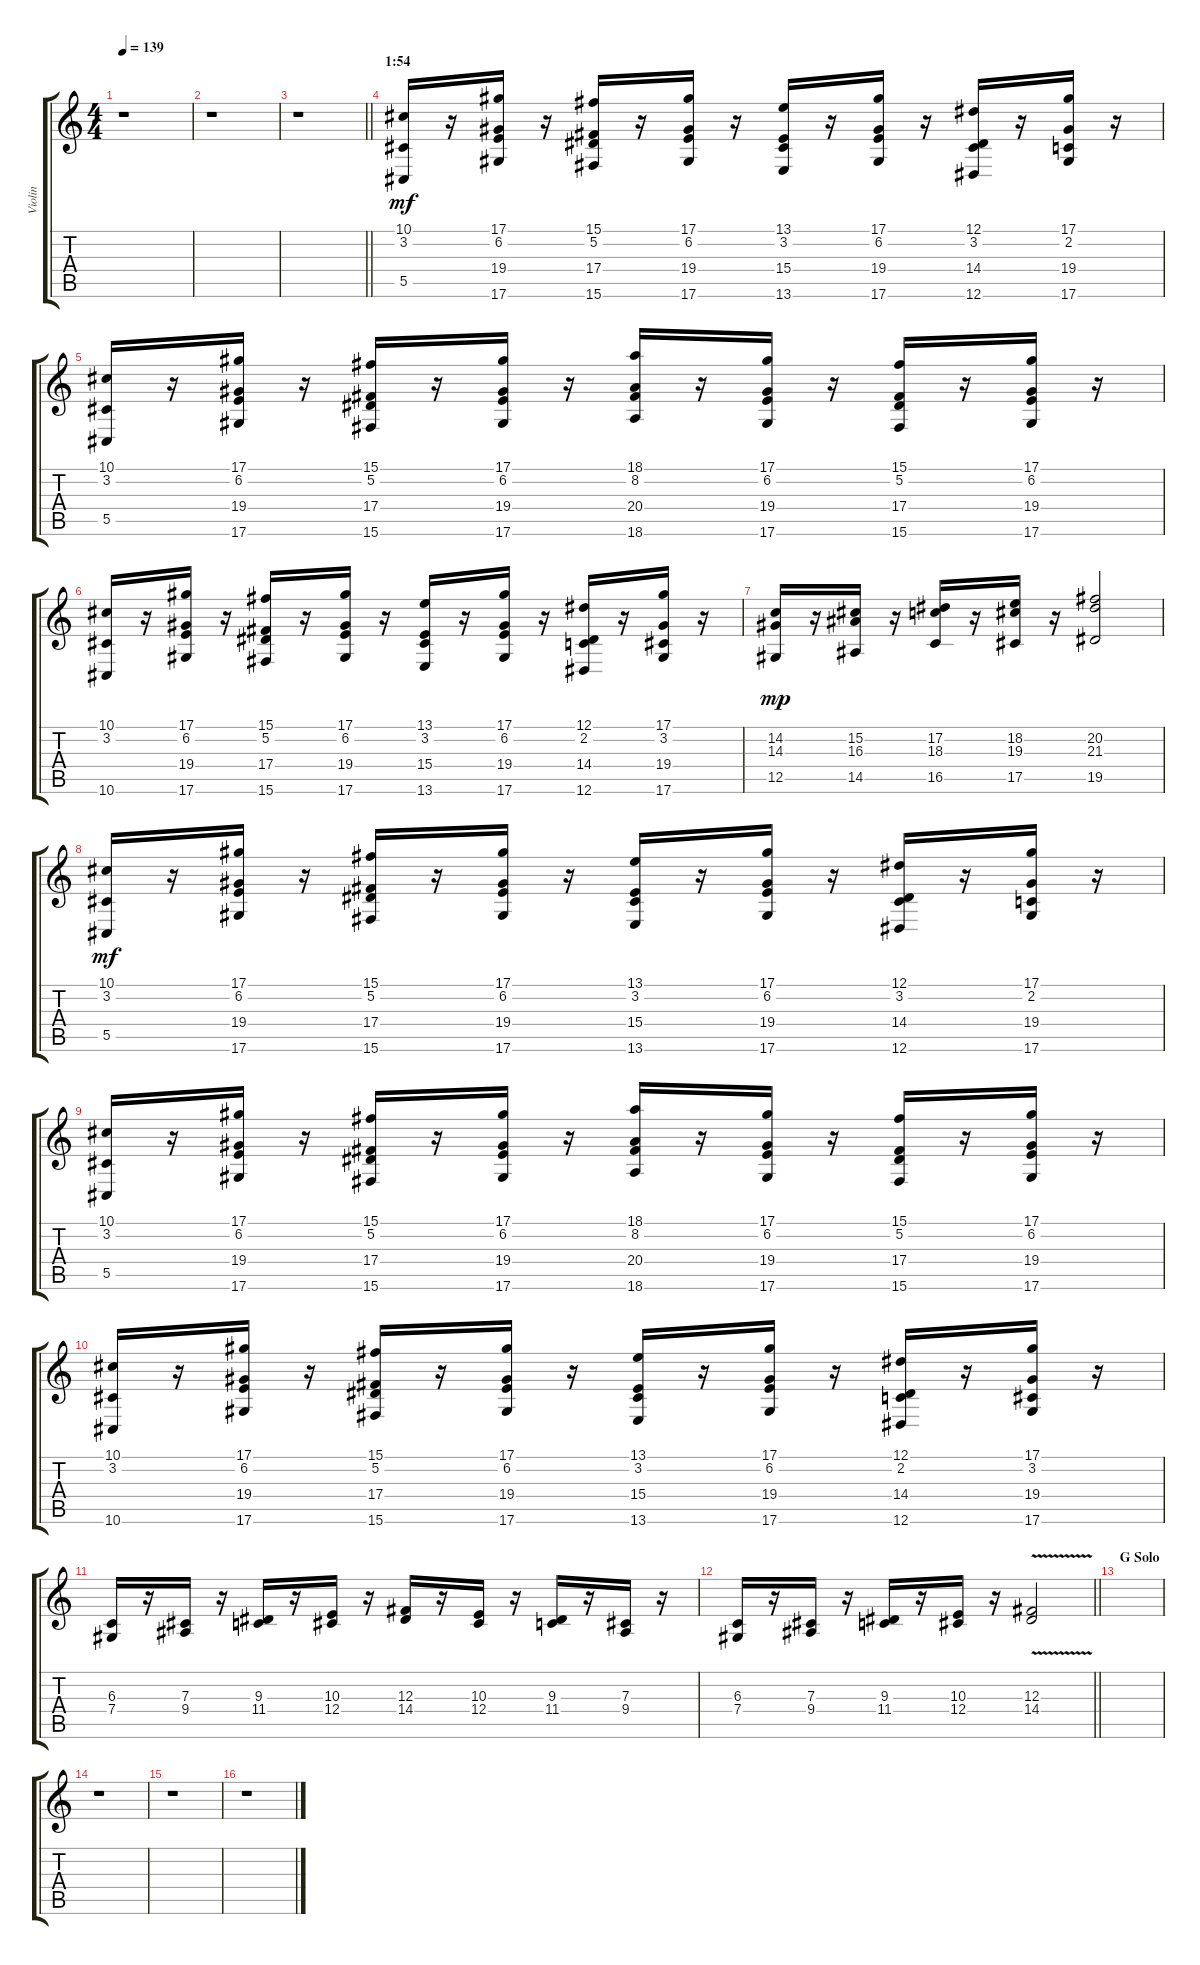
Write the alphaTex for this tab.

\track ("Violin" "Violin") {instrument violin}
\staff {score tabs}
\tuning (Eb4 Bb3 Gb3 Db3 Ab2 Eb2) {hide}
\ts (4 4)
\tempo 139
\clef g2
\ks c
r.1{dy mf} |
r.1 |
\barLineRight lightlight
r.1 |
\section ("" "1:54")
(10.1 3.2 5.5).16 r.16 (17.1 6.2 19.4 17.6).16 r.16 (15.1 5.2 17.4 15.6).16 r.16 (17.1 6.2 19.4 17.6).16 r.16 (13.1 3.2 15.4 13.6).16 r.16 (17.1 6.2 19.4 17.6).16 r.16 (12.1 3.2 14.4 12.6).16 r.16 (17.1 2.2 19.4 17.6).16 r.16 |
(10.1 3.2 5.5).16 r.16 (17.1 6.2 19.4 17.6).16 r.16 (15.1 5.2 17.4 15.6).16 r.16 (17.1 6.2 19.4 17.6).16 r.16 (18.1 8.2 20.4 18.6).16 r.16 (17.1 6.2 19.4 17.6).16 r.16 (15.1 5.2 17.4 15.6).16 r.16 (17.1 6.2 19.4 17.6).16 r.16 |
(10.1 3.2 10.6).16 r.16 (17.1 6.2 19.4 17.6).16 r.16 (15.1 5.2 17.4 15.6).16 r.16 (17.1 6.2 19.4 17.6).16 r.16 (13.1 3.2 15.4 13.6).16 r.16 (17.1 6.2 19.4 17.6).16 r.16 (12.1 2.2 14.4 12.6).16 r.16 (17.1 3.2 19.4 17.6).16 r.16 |
(14.2 14.3 12.5).16{dy mp} r.16 (15.2 16.3 14.5).16 r.16 (17.2 18.3 16.5).16 r.16 (18.2 19.3 17.5).16 r.16 (20.2 21.3 19.5).2 |
(10.1 3.2 5.5).16{dy mf} r.16 (17.1 6.2 19.4 17.6).16 r.16 (15.1 5.2 17.4 15.6).16 r.16 (17.1 6.2 19.4 17.6).16 r.16 (13.1 3.2 15.4 13.6).16 r.16 (17.1 6.2 19.4 17.6).16 r.16 (12.1 3.2 14.4 12.6).16 r.16 (17.1 2.2 19.4 17.6).16 r.16 |
(10.1 3.2 5.5).16 r.16 (17.1 6.2 19.4 17.6).16 r.16 (15.1 5.2 17.4 15.6).16 r.16 (17.1 6.2 19.4 17.6).16 r.16 (18.1 8.2 20.4 18.6).16 r.16 (17.1 6.2 19.4 17.6).16 r.16 (15.1 5.2 17.4 15.6).16 r.16 (17.1 6.2 19.4 17.6).16 r.16 |
(10.1 3.2 10.6).16 r.16 (17.1 6.2 19.4 17.6).16 r.16 (15.1 5.2 17.4 15.6).16 r.16 (17.1 6.2 19.4 17.6).16 r.16 (13.1 3.2 15.4 13.6).16 r.16 (17.1 6.2 19.4 17.6).16 r.16 (12.1 2.2 14.4 12.6).16 r.16 (17.1 3.2 19.4 17.6).16 r.16 |
(6.3 7.4).16 r.16 (7.3 9.4).16 r.16 (9.3 11.4).16 r.16 (10.3 12.4).16 r.16 (12.3 14.4).16 r.16 (10.3 12.4).16 r.16 (9.3 11.4).16 r.16 (7.3 9.4).16 r.16 |
\barLineRight lightlight
(6.3 7.4).16 r.16 (7.3 9.4).16 r.16 (9.3 11.4).16 r.16 (10.3 12.4).16 r.16 (12.3{v} 14.4{v}).2 |
\section ("" "G Solo")
|
r.1 |
r.1 |
r.1
